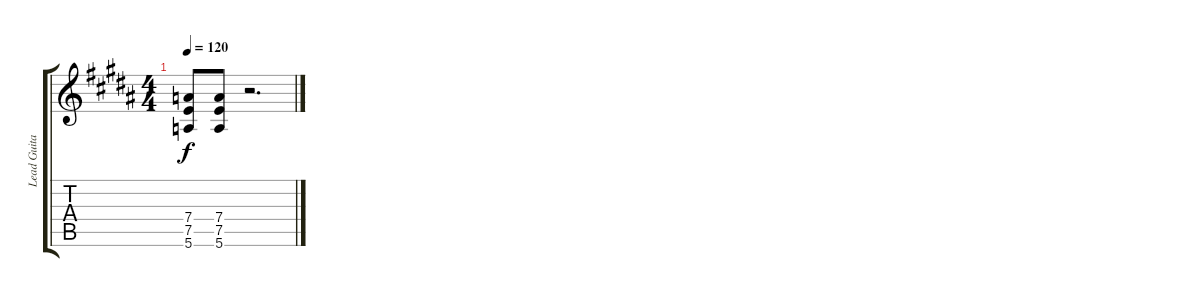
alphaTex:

\track ("Lead Guitar" "Lead Guita") {instrument overdrivenguitar}
\staff {score tabs}
\tuning (E4 B3 G3 D3 A2 E2) {hide}
\ts (4 4)
\tempo 120
\clef g2
\ks b
(7.4 7.5 5.6).8{dy f} (7.4 7.5 5.6).8 r.2{d}
